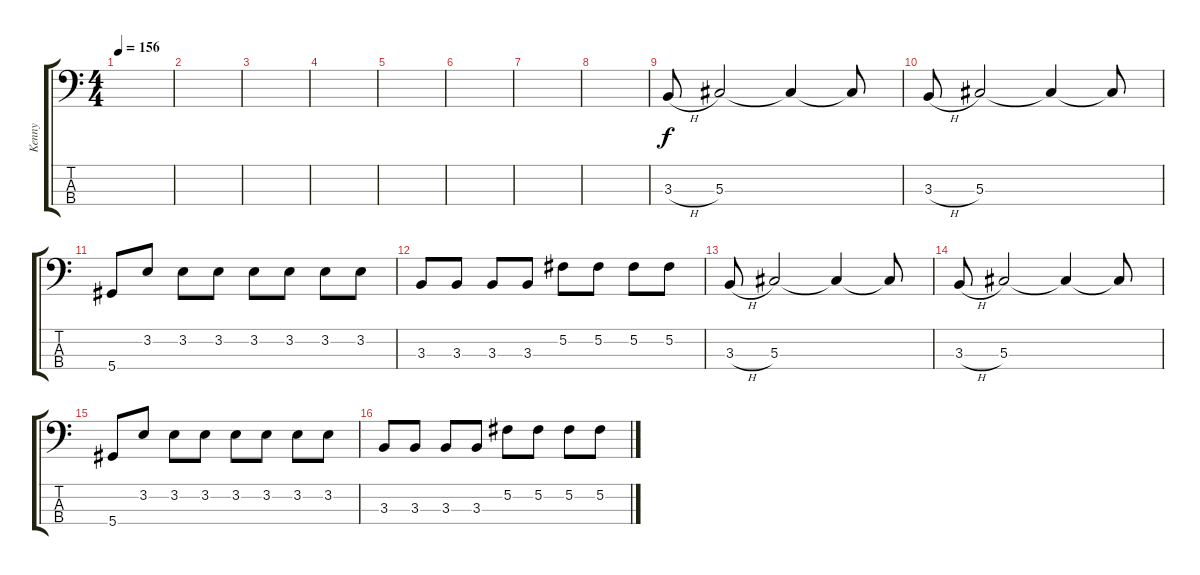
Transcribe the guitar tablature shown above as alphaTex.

\track ("Kenny" "Kenny") {instrument electricbasspick}
\staff {score tabs}
\tuning (Gb2 Db2 Ab1 Eb1) {hide}
\ts (4 4)
\tempo 156
\clef f4
\ks c
|
|
|
|
|
|
|
|
3.3{h}.8 5.3.2 5.3{t}.4 5.3{t}.8 |
3.3{h}.8 5.3.2 5.3{t}.4 5.3{t}.8 |
5.4.8 3.2.8 3.2.8 3.2.8 3.2.8 3.2.8 3.2.8 3.2.8 |
3.3.8 3.3.8 3.3.8 3.3.8 5.2.8 5.2.8 5.2.8 5.2.8 |
3.3{h}.8 5.3.2 5.3{t}.4 5.3{t}.8 |
3.3{h}.8 5.3.2 5.3{t}.4 5.3{t}.8 |
5.4.8 3.2.8 3.2.8 3.2.8 3.2.8 3.2.8 3.2.8 3.2.8 |
3.3.8 3.3.8 3.3.8 3.3.8 5.2.8 5.2.8 5.2.8 5.2.8
